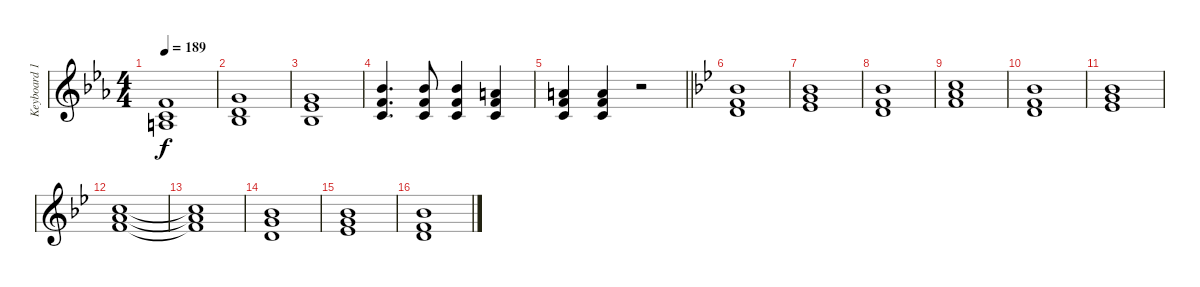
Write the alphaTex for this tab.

\track ("Keyboard 1" "Keyboard 1") {instrument drawbarorgan}
\staff {score}
\tuning (E4 B3 G3 D3 A2 E2) {hide}
\ts (4 4)
\tempo 189
\clef g2
\ks eb
(10.3 10.4 12.5).1{dy f} |
(12.3 12.4 13.5).1 |
(12.3 13.4 13.5).1 |
(11.2 10.3 10.4).4{d} (11.2 10.3 10.4).8 (11.2 10.3 10.4).4 (10.2 10.3 10.4).4 |
\barLineRight lightlight
(10.2 10.3 10.4).4 (10.2 10.3 10.4).4 r.2 |
\ks bb
(11.2 10.3 12.4).1{instrument drawbarorgan} |
(11.2 12.3 13.4).1 |
(11.2 10.3 12.4).1 |
(13.2 14.3 15.4).1 |
(11.2 10.3 12.4).1 |
(11.2 12.3 13.4).1 |
(13.2 14.3 15.4).1 |
(13.2{t} 14.3{t} 15.4{t}).1 |
(6.1 8.2 7.3).1 |
(11.2 12.3 13.4).1 |
(11.2 10.3 12.4).1
